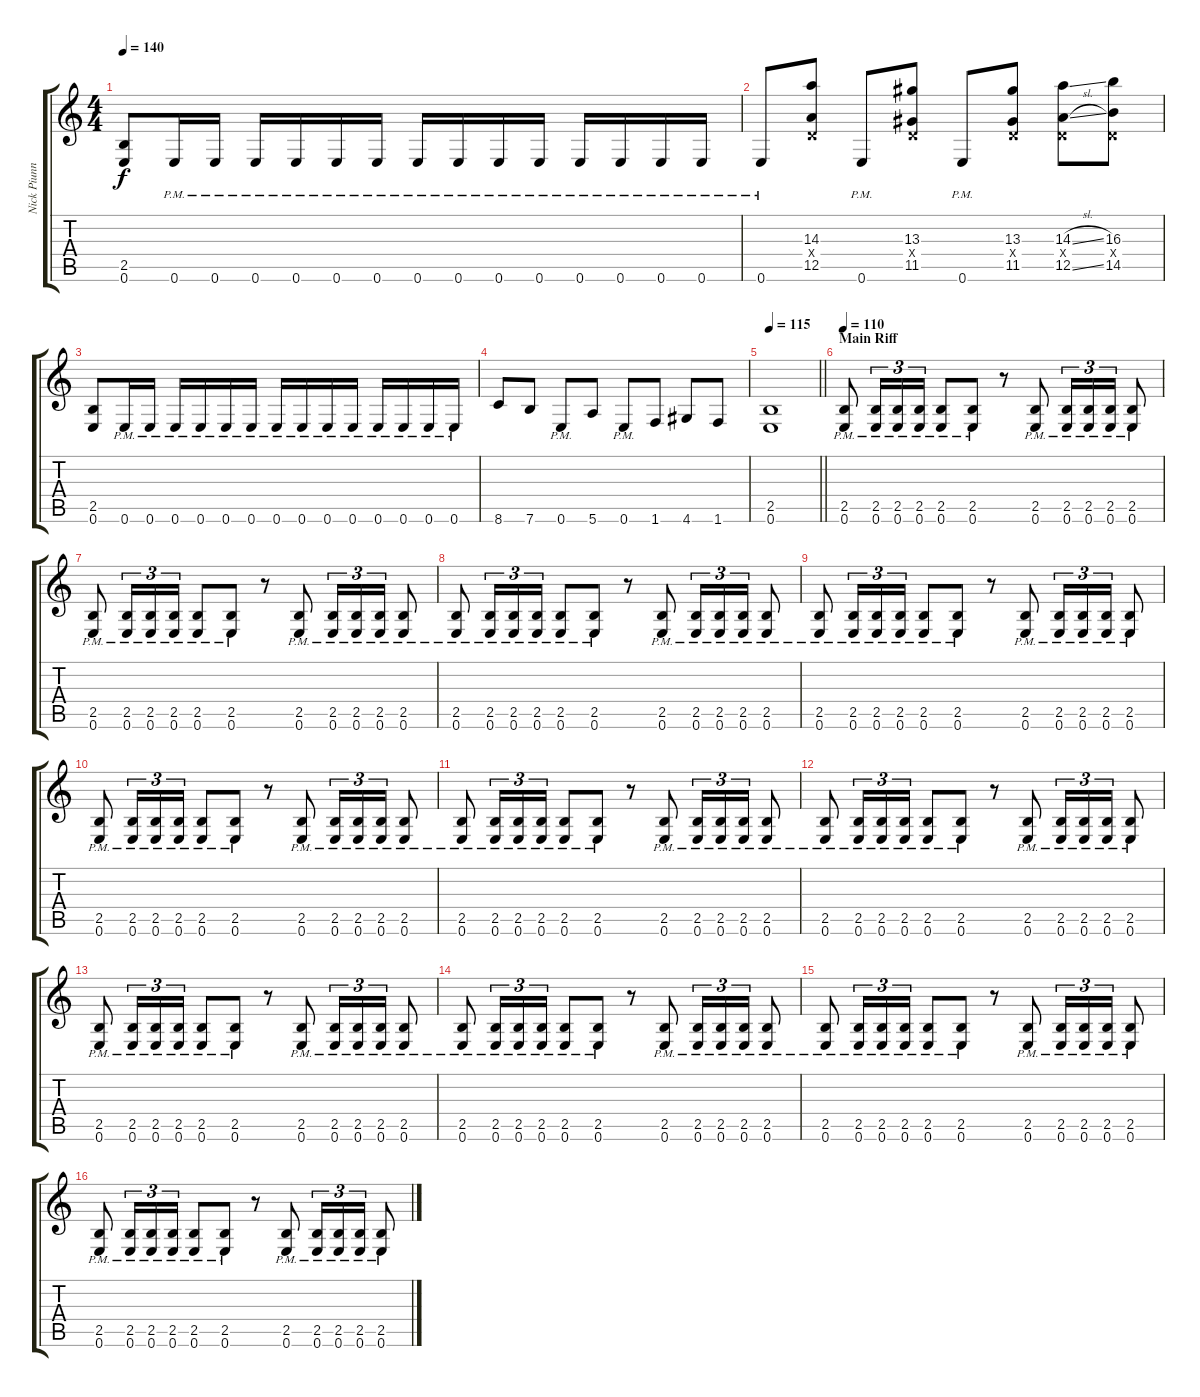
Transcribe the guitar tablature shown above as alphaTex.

\track ("Nick Piunno" "Nick Piunn") {instrument overdrivenguitar}
\staff {score tabs}
\tuning (E4 B3 G3 D3 A2 E2) {hide}
\ts (4 4)
\tempo 140
\clef g2
\ks c
(2.5 0.6).8{dy f} 0.6{pm}.16 0.6{pm}.16 0.6{pm}.16 0.6{pm}.16 0.6{pm}.16 0.6{pm}.16 0.6{pm}.16 0.6{pm}.16 0.6{pm}.16 0.6{pm}.16 0.6{pm}.16 0.6{pm}.16 0.6{pm}.16 0.6{pm}.16 |
0.6{pm}.8 (14.3 0.4{x} 12.5).8 0.6{pm}.8 (13.3 0.4{x} 11.5).8 0.6{pm}.8 (13.3 0.4{x} 11.5).8 (14.3{sl} 0.4{x} 12.5{sl}).8 (16.3 0.4{x} 14.5).8 |
(2.5 0.6).8 0.6{pm}.16 0.6{pm}.16 0.6{pm}.16 0.6{pm}.16 0.6{pm}.16 0.6{pm}.16 0.6{pm}.16 0.6{pm}.16 0.6{pm}.16 0.6{pm}.16 0.6{pm}.16 0.6{pm}.16 0.6{pm}.16 0.6{pm}.16 |
8.6.8 7.6.8 0.6{pm}.8 5.6.8 0.6{pm}.8 1.6.8 4.6.8 1.6.8 |
\tempo 115
\barLineRight lightlight
(2.5 0.6).1 |
\section ("" "Main Riff")
\tempo 110
(2.5{pm} 0.6{pm}).8 (2.5{pm} 0.6{pm}).16{tu (3 2)} (2.5{pm} 0.6{pm}).16{tu (3 2)} (2.5{pm} 0.6{pm}).16{tu (3 2)} (2.5{pm} 0.6{pm}).8 (2.5{pm} 0.6{pm}).8 r.8 (2.5{pm} 0.6{pm}).8 (2.5{pm} 0.6{pm}).16{tu (3 2)} (2.5{pm} 0.6{pm}).16{tu (3 2)} (2.5{pm} 0.6{pm}).16{tu (3 2)} (2.5{pm} 0.6{pm}).8 |
(2.5{pm} 0.6{pm}).8 (2.5{pm} 0.6{pm}).16{tu (3 2)} (2.5{pm} 0.6{pm}).16{tu (3 2)} (2.5{pm} 0.6{pm}).16{tu (3 2)} (2.5{pm} 0.6{pm}).8 (2.5{pm} 0.6{pm}).8 r.8 (2.5{pm} 0.6{pm}).8 (2.5{pm} 0.6{pm}).16{tu (3 2)} (2.5{pm} 0.6{pm}).16{tu (3 2)} (2.5{pm} 0.6{pm}).16{tu (3 2)} (2.5{pm} 0.6{pm}).8 |
(2.5{pm} 0.6{pm}).8 (2.5{pm} 0.6{pm}).16{tu (3 2)} (2.5{pm} 0.6{pm}).16{tu (3 2)} (2.5{pm} 0.6{pm}).16{tu (3 2)} (2.5{pm} 0.6{pm}).8 (2.5{pm} 0.6{pm}).8 r.8 (2.5{pm} 0.6{pm}).8 (2.5{pm} 0.6{pm}).16{tu (3 2)} (2.5{pm} 0.6{pm}).16{tu (3 2)} (2.5{pm} 0.6{pm}).16{tu (3 2)} (2.5{pm} 0.6{pm}).8 |
(2.5{pm} 0.6{pm}).8 (2.5{pm} 0.6{pm}).16{tu (3 2)} (2.5{pm} 0.6{pm}).16{tu (3 2)} (2.5{pm} 0.6{pm}).16{tu (3 2)} (2.5{pm} 0.6{pm}).8 (2.5{pm} 0.6{pm}).8 r.8 (2.5{pm} 0.6{pm}).8 (2.5{pm} 0.6{pm}).16{tu (3 2)} (2.5{pm} 0.6{pm}).16{tu (3 2)} (2.5{pm} 0.6{pm}).16{tu (3 2)} (2.5{pm} 0.6{pm}).8 |
(2.5{pm} 0.6{pm}).8 (2.5{pm} 0.6{pm}).16{tu (3 2)} (2.5{pm} 0.6{pm}).16{tu (3 2)} (2.5{pm} 0.6{pm}).16{tu (3 2)} (2.5{pm} 0.6{pm}).8 (2.5{pm} 0.6{pm}).8 r.8 (2.5{pm} 0.6{pm}).8 (2.5{pm} 0.6{pm}).16{tu (3 2)} (2.5{pm} 0.6{pm}).16{tu (3 2)} (2.5{pm} 0.6{pm}).16{tu (3 2)} (2.5{pm} 0.6{pm}).8 |
(2.5{pm} 0.6{pm}).8 (2.5{pm} 0.6{pm}).16{tu (3 2)} (2.5{pm} 0.6{pm}).16{tu (3 2)} (2.5{pm} 0.6{pm}).16{tu (3 2)} (2.5{pm} 0.6{pm}).8 (2.5{pm} 0.6{pm}).8 r.8 (2.5{pm} 0.6{pm}).8 (2.5{pm} 0.6{pm}).16{tu (3 2)} (2.5{pm} 0.6{pm}).16{tu (3 2)} (2.5{pm} 0.6{pm}).16{tu (3 2)} (2.5{pm} 0.6{pm}).8 |
(2.5{pm} 0.6{pm}).8 (2.5{pm} 0.6{pm}).16{tu (3 2)} (2.5{pm} 0.6{pm}).16{tu (3 2)} (2.5{pm} 0.6{pm}).16{tu (3 2)} (2.5{pm} 0.6{pm}).8 (2.5{pm} 0.6{pm}).8 r.8 (2.5{pm} 0.6{pm}).8 (2.5{pm} 0.6{pm}).16{tu (3 2)} (2.5{pm} 0.6{pm}).16{tu (3 2)} (2.5{pm} 0.6{pm}).16{tu (3 2)} (2.5{pm} 0.6{pm}).8 |
(2.5{pm} 0.6{pm}).8 (2.5{pm} 0.6{pm}).16{tu (3 2)} (2.5{pm} 0.6{pm}).16{tu (3 2)} (2.5{pm} 0.6{pm}).16{tu (3 2)} (2.5{pm} 0.6{pm}).8 (2.5{pm} 0.6{pm}).8 r.8 (2.5{pm} 0.6{pm}).8 (2.5{pm} 0.6{pm}).16{tu (3 2)} (2.5{pm} 0.6{pm}).16{tu (3 2)} (2.5{pm} 0.6{pm}).16{tu (3 2)} (2.5{pm} 0.6{pm}).8 |
(2.5{pm} 0.6{pm}).8 (2.5{pm} 0.6{pm}).16{tu (3 2)} (2.5{pm} 0.6{pm}).16{tu (3 2)} (2.5{pm} 0.6{pm}).16{tu (3 2)} (2.5{pm} 0.6{pm}).8 (2.5{pm} 0.6{pm}).8 r.8 (2.5{pm} 0.6{pm}).8 (2.5{pm} 0.6{pm}).16{tu (3 2)} (2.5{pm} 0.6{pm}).16{tu (3 2)} (2.5{pm} 0.6{pm}).16{tu (3 2)} (2.5{pm} 0.6{pm}).8 |
(2.5{pm} 0.6{pm}).8 (2.5{pm} 0.6{pm}).16{tu (3 2)} (2.5{pm} 0.6{pm}).16{tu (3 2)} (2.5{pm} 0.6{pm}).16{tu (3 2)} (2.5{pm} 0.6{pm}).8 (2.5{pm} 0.6{pm}).8 r.8 (2.5{pm} 0.6{pm}).8 (2.5{pm} 0.6{pm}).16{tu (3 2)} (2.5{pm} 0.6{pm}).16{tu (3 2)} (2.5{pm} 0.6{pm}).16{tu (3 2)} (2.5{pm} 0.6{pm}).8 |
(2.5{pm} 0.6{pm}).8 (2.5{pm} 0.6{pm}).16{tu (3 2)} (2.5{pm} 0.6{pm}).16{tu (3 2)} (2.5{pm} 0.6{pm}).16{tu (3 2)} (2.5{pm} 0.6{pm}).8 (2.5{pm} 0.6{pm}).8 r.8 (2.5{pm} 0.6{pm}).8 (2.5{pm} 0.6{pm}).16{tu (3 2)} (2.5{pm} 0.6{pm}).16{tu (3 2)} (2.5{pm} 0.6{pm}).16{tu (3 2)} (2.5{pm} 0.6{pm}).8
